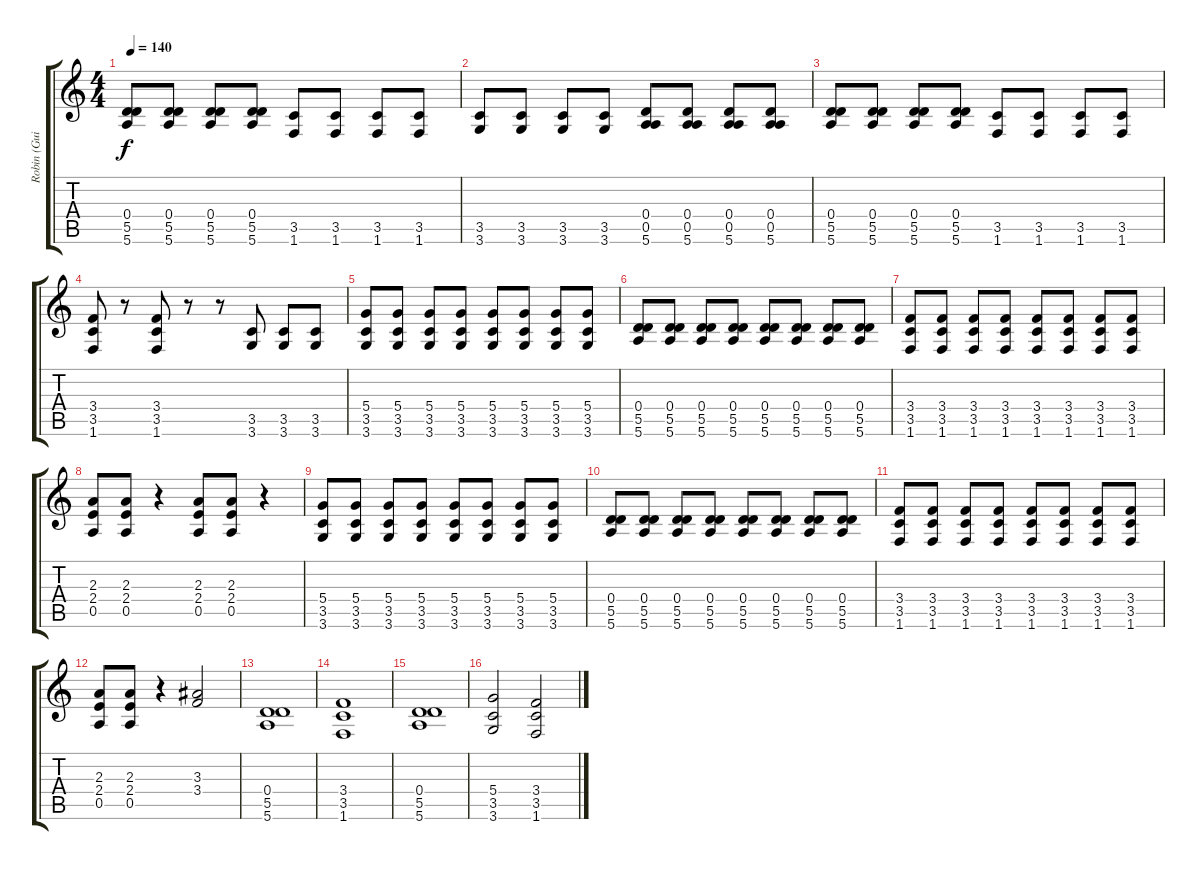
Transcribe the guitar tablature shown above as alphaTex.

\track ("Robin (Guitar)" "Robin (Gui") {instrument distortionguitar}
\staff {score tabs}
\tuning (E4 B3 G3 D3 A2 E2) {hide}
\ts (4 4)
\tempo 140
\clef g2
\ks c
(0.4 5.5 5.6).8{dy f} (0.4 5.5 5.6).8 (0.4 5.5 5.6).8 (0.4 5.5 5.6).8 (3.5 1.6).8 (3.5 1.6).8 (3.5 1.6).8 (3.5 1.6).8 |
(3.5 3.6).8 (3.5 3.6).8 (3.5 3.6).8 (3.5 3.6).8 (0.4 0.5 5.6).8 (0.4 0.5 5.6).8 (0.4 0.5 5.6).8 (0.4 0.5 5.6).8 |
(0.4 5.5 5.6).8 (0.4 5.5 5.6).8 (0.4 5.5 5.6).8 (0.4 5.5 5.6).8 (3.5 1.6).8 (3.5 1.6).8 (3.5 1.6).8 (3.5 1.6).8 |
(3.4 3.5 1.6).8 r.8 (3.4 3.5 1.6).8 r.8 r.8 (3.5 3.6).8 (3.5 3.6).8 (3.5 3.6).8 |
(5.4 3.5 3.6).8 (5.4 3.5 3.6).8 (5.4 3.5 3.6).8 (5.4 3.5 3.6).8 (5.4 3.5 3.6).8 (5.4 3.5 3.6).8 (5.4 3.5 3.6).8 (5.4 3.5 3.6).8 |
(0.4 5.5 5.6).8 (0.4 5.5 5.6).8 (0.4 5.5 5.6).8 (0.4 5.5 5.6).8 (0.4 5.5 5.6).8 (0.4 5.5 5.6).8 (0.4 5.5 5.6).8 (0.4 5.5 5.6).8 |
(3.4 3.5 1.6).8 (3.4 3.5 1.6).8 (3.4 3.5 1.6).8 (3.4 3.5 1.6).8 (3.4 3.5 1.6).8 (3.4 3.5 1.6).8 (3.4 3.5 1.6).8 (3.4 3.5 1.6).8 |
(2.3 2.4 0.5).8 (2.3 2.4 0.5).8 r.4 (2.3 2.4 0.5).8 (2.3 2.4 0.5).8 r.4 |
(5.4 3.5 3.6).8 (5.4 3.5 3.6).8 (5.4 3.5 3.6).8 (5.4 3.5 3.6).8 (5.4 3.5 3.6).8 (5.4 3.5 3.6).8 (5.4 3.5 3.6).8 (5.4 3.5 3.6).8 |
(0.4 5.5 5.6).8 (0.4 5.5 5.6).8 (0.4 5.5 5.6).8 (0.4 5.5 5.6).8 (0.4 5.5 5.6).8 (0.4 5.5 5.6).8 (0.4 5.5 5.6).8 (0.4 5.5 5.6).8 |
(3.4 3.5 1.6).8 (3.4 3.5 1.6).8 (3.4 3.5 1.6).8 (3.4 3.5 1.6).8 (3.4 3.5 1.6).8 (3.4 3.5 1.6).8 (3.4 3.5 1.6).8 (3.4 3.5 1.6).8 |
(2.3 2.4 0.5).8 (2.3 2.4 0.5).8 r.4 (3.3 3.4).2 |
(0.4 5.5 5.6).1 |
(3.4 3.5 1.6).1 |
(0.4 5.5 5.6).1 |
(5.4 3.5 3.6).2 (3.4 3.5 1.6).2
